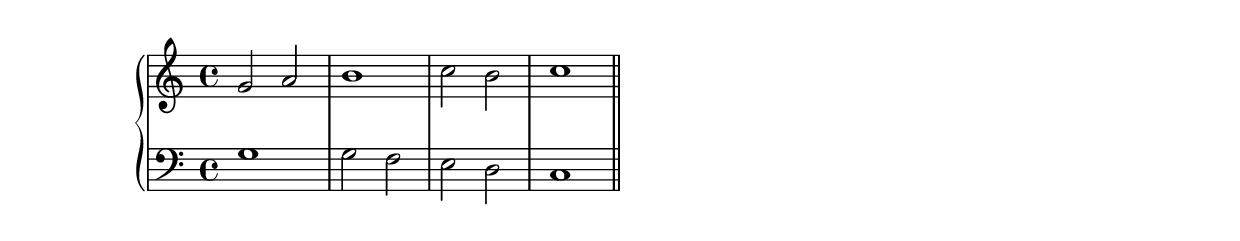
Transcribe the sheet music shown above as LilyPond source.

\version "2.19.49"
%{\header {
  composer = "L.R. Lewis" % 4
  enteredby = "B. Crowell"
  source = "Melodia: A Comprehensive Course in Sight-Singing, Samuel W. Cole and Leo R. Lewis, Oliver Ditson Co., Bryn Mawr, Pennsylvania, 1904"
}%}
\score {
  \new GrandStaff <<
    \new Staff {
      \key c \major
      \time 4/4
      \clef violin
      \relative g' {
        g2 a | b1 | c2 b | c1
        \bar "||"
      }
    } % end staff
    \new Staff {
      \key c \major
      \clef bass
      \relative g {
        g1 | g2 f | e d | c1
      }
    } % end staff
  >>
}
